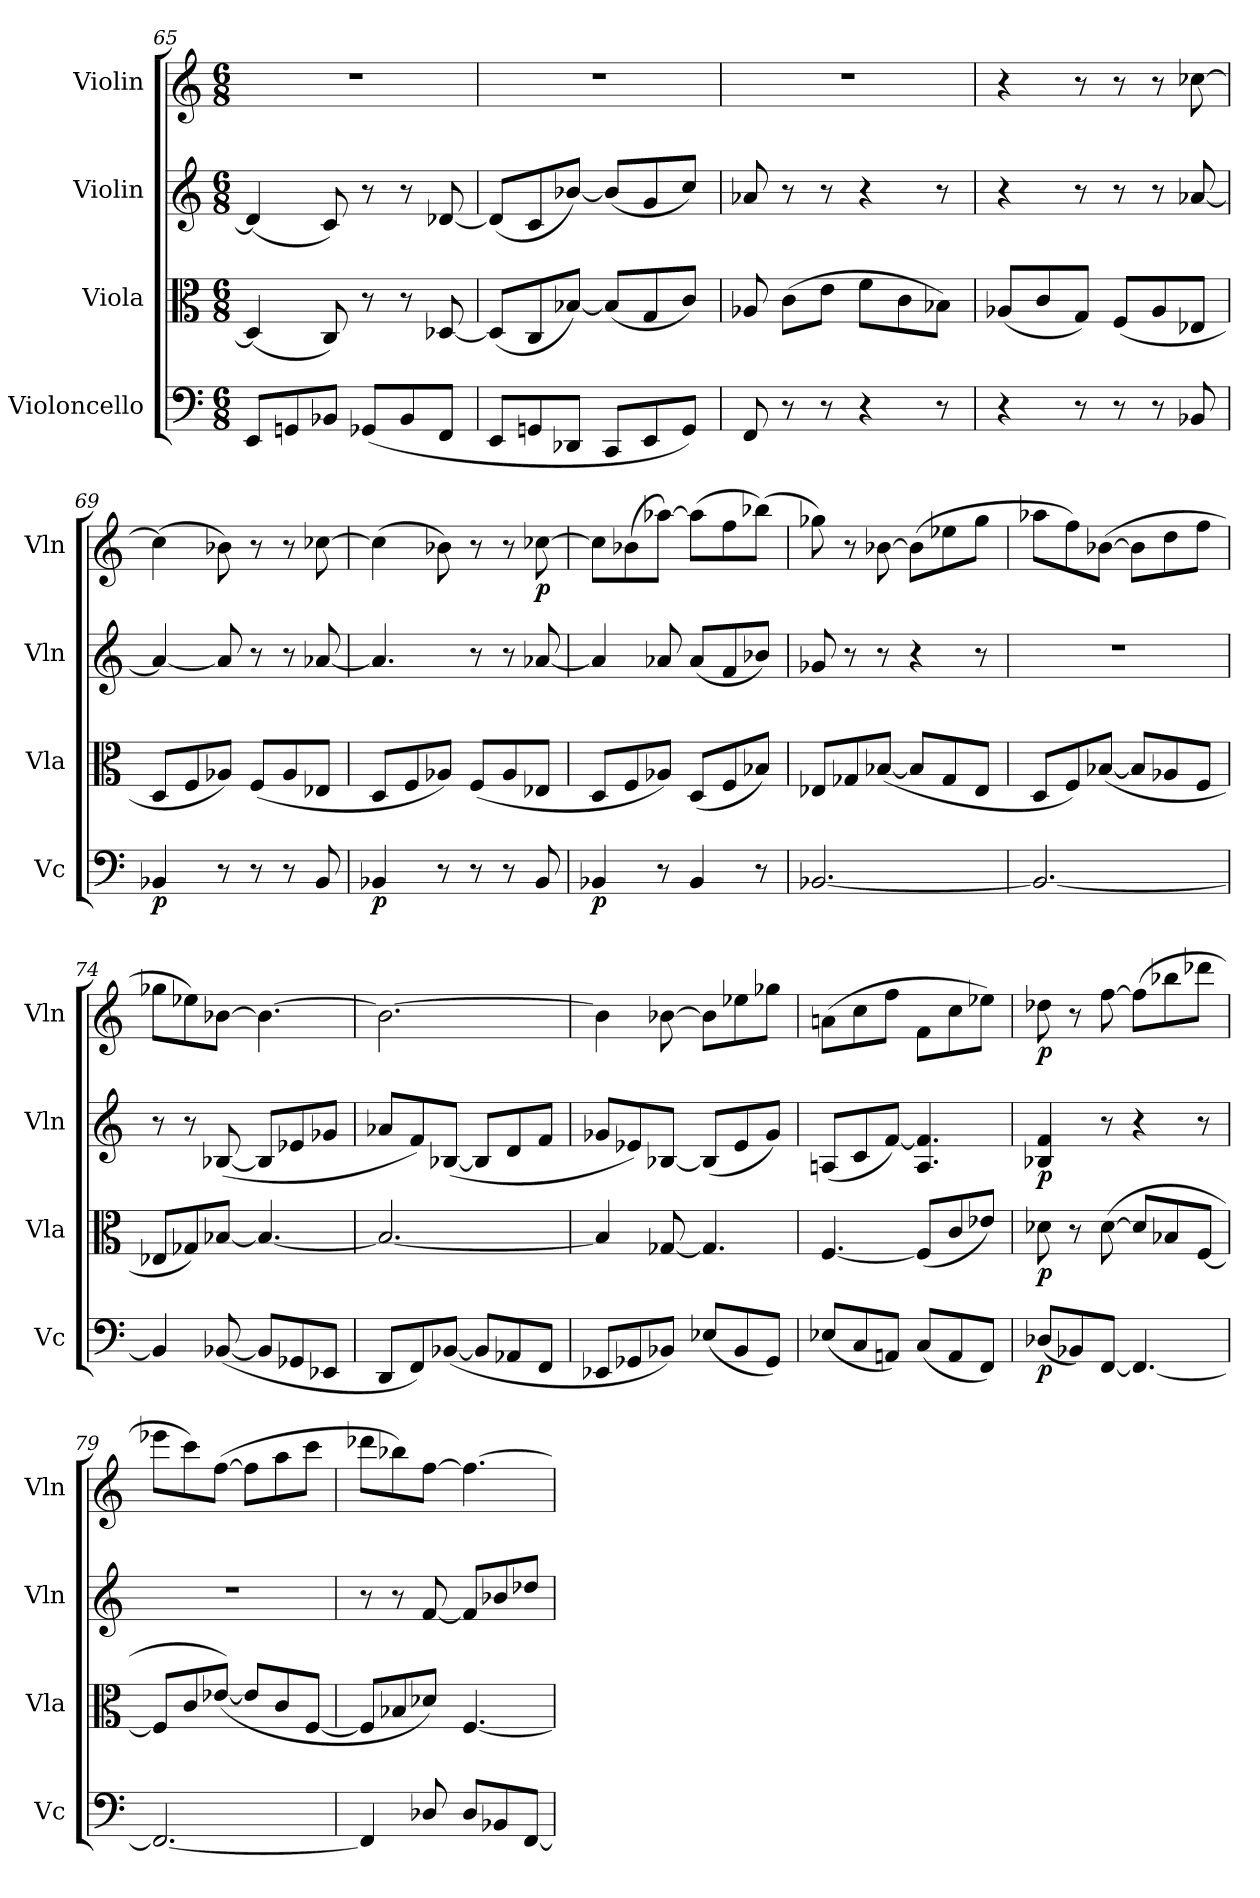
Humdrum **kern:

**kern	**dynam	**kern	**dynam	**kern	**dynam	**kern	**dynam
*part4	*part4	*part3	*part3	*part2	*part2	*part1	*part1
*staff4	*staff4	*staff3	*staff3	*staff2	*staff2	*staff1	*staff1
*I"Violoncello	*	*I"Viola	*	*I"Violin	*	*I"Violin	*
*I'Vc	*	*I'Vla	*	*I'Vln	*	*I'Vln	*
*clefF4	*	*clefC3	*	*clefG2	*	*clefG2	*
*k[]	*	*k[]	*	*k[]	*	*k[]	*
*a:	*	*a:	*	*a:	*	*a:	*
*M6/8	*	*M6/8	*	*M6/8	*	*M6/8	*
=65	=65	=65	=65	=65	=65	=65	=65
8EE/L	.	(4D-/]	.	(4d-/]	.	2.r	.
8GGn/	.	.	.	.	.	.	.
8BB-X/J	.	8C/)	.	8c/)	.	.	.
(8GG-X/L	.	8r	.	8r	.	.	.
8BB-/	.	8r	.	8r	.	.	.
8FF/J	.	[8D-X/	.	[8d-X/	.	.	.
=66	=66	=66	=66	=66	=66	=66	=66
8EE/L	.	(8D-/L]	.	(8d-/L]	.	2.r	.
8GGn/	.	8C/	.	8c/	.	.	.
8DD-X/J	.	[8B-X/J)	.	[8b-X/J)	.	.	.
8CC/L	.	(8B-/L]	.	(8b-/L]	.	.	.
8EE/	.	8G/	.	8g/	.	.	.
8GG/J)	.	8c/J)	.	8cc/J)	.	.	.
=67	=67	=67	=67	=67	=67	=67	=67
8FF/	.	8A-X/	.	8a-X/	.	2.r	.
8r	.	(8c\L	.	8r	.	.	.
8r	.	8e\J	.	8r	.	.	.
4r	.	8f\L	.	4r	.	.	.
.	.	8c\	.	.	.	.	.
8r	.	8B-X\J)	.	8r	.	.	.
=68	=68	=68	=68	=68	=68	=68	=68
4r	.	(8A-X/L	.	4r	.	4r	.
.	.	8c/	.	.	.	.	.
8r	.	8G/J)	.	8r	.	8r	.
8r	.	(8F/L	.	8r	.	8r	.
8r	.	8A-/	.	8r	.	8r	.
8BB-X/	.	8E-X/J	.	[8a-X/	.	[8cc-X\	.
=69	=69	=69	=69	=69	=69	=69	=69
4BB-X/	p	8D/L	.	4a-/_	.	(4cc-\]	.
.	.	8F/	.	.	.	.	.
8r	.	8A-X/J)	.	8a-/]	.	8b-X\)	.
8r	.	(8F/L	.	8r	.	8r	.
8r	.	8A-/	.	8r	.	8r	.
8BB-/	.	8E-X/J	.	[8a-X/	.	[8cc-X\	.
=70	=70	=70	=70	=70	=70	=70	=70
4BB-X/	p	8D/L	.	4.a-/]	.	(4cc-\]	.
.	.	8F/	.	.	.	.	.
8r	.	8A-X/J)	.	.	.	8b-X\)	.
8r	.	(8F/L	.	8r	.	8r	.
8r	.	8A-/	.	8r	.	8r	.
8BB-/	.	8E-X/J	.	[8a-X/	.	[8cc-X\	p
=71	=71	=71	=71	=71	=71	=71	=71
4BB-X/	p	8D/L	.	4a-/]	.	8cc-\L]	.
.	.	8F/	.	.	.	(8b-X\	.
8r	.	8A-X/J)	.	8a-X/	.	[8aa-X\J)	.
4BB-/	.	(8D/L	.	(8a-/L	.	(8aa-\L]	.
.	.	8F/	.	8f/	.	8ff\	.
8r	.	8B-X/J)	.	8b-X/J)	.	(8bb-X\J)	.
=72	=72	=72	=72	=72	=72	=72	=72
[2.BB-X/	.	8E-X/L	.	8g-X/	.	8gg-X\)	.
.	.	8G-X/	.	8r	.	8r	.
.	.	([8B-X/J	.	8r	.	[8b-X\	.
.	.	8B-/L]	.	4r	.	(8b-\L]	.
.	.	8G-/	.	.	.	8ee-X\	.
.	.	8E-/J	.	8r	.	8gg-\J	.
=73	=73	=73	=73	=73	=73	=73	=73
2.BB-/_	.	8D/L	.	2.r	.	8aa-X\L	.
.	.	8F/)	.	.	.	8ff\)	.
.	.	([8B-X/J	.	.	.	([8b-X\J	.
.	.	8B-/L]	.	.	.	8b-\L]	.
.	.	8A-X/	.	.	.	8dd\	.
.	.	8F/J	.	.	.	8ff\J	.
=74	=74	=74	=74	=74	=74	=74	=74
4BB-/]	.	8E-X/L	.	8r	.	8gg-X\L	.
.	.	8G-X/)	.	8r	.	8ee-X\)	.
([8BB-X/	.	[8B-X/J	.	([8B-X/	.	[8b-X\J	.
8BB-/L]	.	4.B-/_	.	8B-/L]	.	4.b-\_	.
8GG-X/	.	.	.	8e-X/	.	.	.
8EE-X/J	.	.	.	8g-X/J	.	.	.
=75	=75	=75	=75	=75	=75	=75	=75
8DD/L	.	2.B-/_	.	8a-X/L	.	2.b-\_	.
8FF/)	.	.	.	8f/)	.	.	.
([8BB-X/J	.	.	.	([8B-X/J	.	.	.
8BB-/L]	.	.	.	8B-/L]	.	.	.
8AA-X/	.	.	.	8d/	.	.	.
8FF/J	.	.	.	8f/J	.	.	.
=76	=76	=76	=76	=76	=76	=76	=76
8EE-X/L	.	4B-/]	.	8g-X/L	.	4b-\]	.
8GG-X/	.	.	.	8e-X/)	.	.	.
8BB-X/J)	.	[8G-X/	.	[8B-X/J	.	[8b-X\	.
(8E-X/L	.	4.G-/]	.	(8B-/L]	.	8b-\L]	.
8BB-/	.	.	.	8e-/	.	8ee-X\	.
8GG-/J)	.	.	.	8g-/J)	.	8gg-X\J	.
=77	=77	=77	=77	=77	=77	=77	=77
(8E-X/L	.	[4.F/	.	(8An/L	.	(8an\L	.
8C/	.	.	.	8c/	.	8cc\	.
8AAn/J)	.	.	.	[8f/J)	.	8ff\J	.
(8C/L	.	(8F/L]	.	4.A/ 4.f]/	.	8f\L	.
8AA/	.	8c/	.	.	.	8cc\	.
8FF/J)	.	8e-X/J)	.	.	.	8ee-X\J)	.
=78	=78	=78	=78	=78	=78	=78	=78
(8D-X/L	p	8d-X\	p	4B-X/ 4f/	p	8dd-X\	p
8BB-X/)	.	8r	.	.	.	8r	.
[8FF/J	.	([8d-\	.	8r	.	[8ff\	.
4.FF/_	.	8d-/L]	.	4r	.	(8ff\L]	.
.	.	8B-X/	.	.	.	8bb-X\	.
.	.	[8F/J	.	8r	.	8ddd-X\J	.
=79	=79	=79	=79	=79	=79	=79	=79
2.FF/_	.	8F/L]	.	2.r	.	8eee-X\L	.
.	.	8c/	.	.	.	8ccc\)	.
.	.	([8e-X/J)	.	.	.	([8ff\J	.
.	.	8e-/L]	.	.	.	8ff\L]	.
.	.	8c/	.	.	.	8aa\	.
.	.	[8F/J	.	.	.	8ccc\J	.
=80	=80	=80	=80	=80	=80	=80	=80
4FF/]	.	8F/L]	.	8r	.	8ddd-X\L	.
.	.	8B-X/	.	8r	.	8bb-X\)	.
8D-X/	.	8d-X/J)	.	[8f/	.	[8ff\J	.
8D-/L	.	[4.F/	.	8f/L]	.	4.ff\_	.
8BB-X/	.	.	.	8b-X/	.	.	.
[8FF/J	.	.	.	8dd-X/J	.	.	.
=	=	=	=	=	=	=	=
*-	*-	*-	*-	*-	*-	*-	*-
